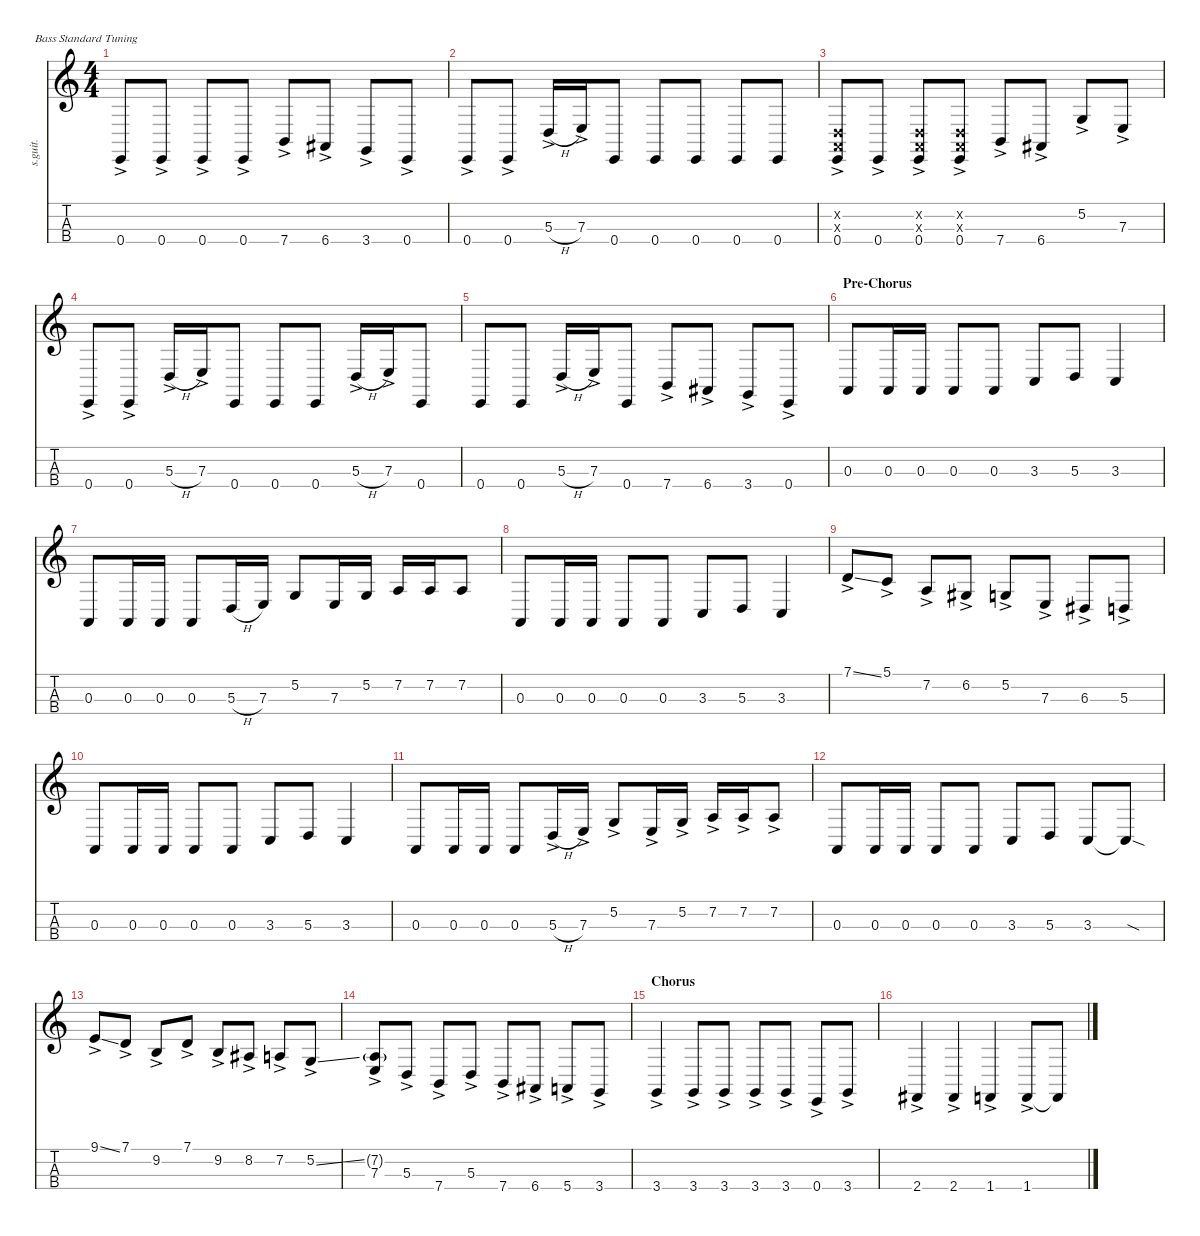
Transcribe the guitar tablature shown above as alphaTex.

\defaultSystemsLayout 4
\hideDynamics
\bracketExtendMode nobrackets
\track ("Cliff Burton - Bass" "s.guit.") {instrument electricbassfinger}
\staff {score tabs}
\tuning (G2 D2 A1 E1)
\ts (4 4)
\tempo (140 hide)
\clef g2
\ks c
0.4{ac}.8{lyrics (0 "") lyrics (1 "") lyrics (2 "") lyrics (3 "") lyrics (4 "") dy p} 0.4{ac}.8{lyrics (0 "") lyrics (1 "") lyrics (2 "") lyrics (3 "") lyrics (4 "")} 0.4{ac}.8{lyrics (0 "") lyrics (1 "") lyrics (2 "") lyrics (3 "") lyrics (4 "")} 0.4{ac}.8{lyrics (0 "") lyrics (1 "") lyrics (2 "") lyrics (3 "") lyrics (4 "")} 7.4{ac}.8{lyrics (0 "") lyrics (1 "") lyrics (2 "") lyrics (3 "") lyrics (4 "")} 6.4{ac acc #}.8{lyrics (0 "") lyrics (1 "") lyrics (2 "") lyrics (3 "") lyrics (4 "")} 3.4{ac}.8{lyrics (0 "") lyrics (1 "") lyrics (2 "") lyrics (3 "") lyrics (4 "")} 0.4{ac}.8{lyrics (0 "") lyrics (1 "") lyrics (2 "") lyrics (3 "") lyrics (4 "")} |
0.4{ac}.8{lyrics (0 "") lyrics (1 "") lyrics (2 "") lyrics (3 "") lyrics (4 "")} 0.4{ac}.8{lyrics (0 "") lyrics (1 "") lyrics (2 "") lyrics (3 "") lyrics (4 "")} 5.3{h ac}.16{lyrics (0 "") lyrics (1 "") lyrics (2 "") lyrics (3 "") lyrics (4 "")} 7.3{ac}.16{lyrics (0 "") lyrics (1 "") lyrics (2 "") lyrics (3 "") lyrics (4 "")} 0.4.8{lyrics (0 "") lyrics (1 "") lyrics (2 "") lyrics (3 "") lyrics (4 "") dy f} 0.4.8{lyrics (0 "") lyrics (1 "") lyrics (2 "") lyrics (3 "") lyrics (4 "")} 0.4.8{lyrics (0 "") lyrics (1 "") lyrics (2 "") lyrics (3 "") lyrics (4 "")} 0.4.8{lyrics (0 "") lyrics (1 "") lyrics (2 "") lyrics (3 "") lyrics (4 "")} 0.4.8{lyrics (0 "") lyrics (1 "") lyrics (2 "") lyrics (3 "") lyrics (4 "")} |
(0.2{ac x} 0.3{ac x} 0.4{ac}).8{lyrics (0 "") lyrics (1 "") lyrics (2 "") lyrics (3 "") lyrics (4 "") dy p} 0.4{ac}.8{lyrics (0 "") lyrics (1 "") lyrics (2 "") lyrics (3 "") lyrics (4 "")} (0.2{ac x} 0.3{ac x} 0.4).8{lyrics (0 "") lyrics (1 "") lyrics (2 "") lyrics (3 "") lyrics (4 "") dy f} (0.2{ac x} 0.3{ac x} 0.4{ac}).8{lyrics (0 "") lyrics (1 "") lyrics (2 "") lyrics (3 "") lyrics (4 "") dy p} 7.4{ac}.8{lyrics (0 "") lyrics (1 "") lyrics (2 "") lyrics (3 "") lyrics (4 "")} 6.4{ac acc #}.8{lyrics (0 "") lyrics (1 "") lyrics (2 "") lyrics (3 "") lyrics (4 "")} 5.2{ac}.8{lyrics (0 "") lyrics (1 "") lyrics (2 "") lyrics (3 "") lyrics (4 "")} 7.3{ac}.8{lyrics (0 "") lyrics (1 "") lyrics (2 "") lyrics (3 "") lyrics (4 "")} |
0.4{ac}.8{lyrics (0 "") lyrics (1 "") lyrics (2 "") lyrics (3 "") lyrics (4 "")} 0.4{ac}.8{lyrics (0 "") lyrics (1 "") lyrics (2 "") lyrics (3 "") lyrics (4 "")} 5.3{h ac}.16{lyrics (0 "") lyrics (1 "") lyrics (2 "") lyrics (3 "") lyrics (4 "")} 7.3{ac}.16{lyrics (0 "") lyrics (1 "") lyrics (2 "") lyrics (3 "") lyrics (4 "")} 0.4.8{lyrics (0 "") lyrics (1 "") lyrics (2 "") lyrics (3 "") lyrics (4 "") dy f} 0.4.8{lyrics (0 "") lyrics (1 "") lyrics (2 "") lyrics (3 "") lyrics (4 "")} 0.4.8{lyrics (0 "") lyrics (1 "") lyrics (2 "") lyrics (3 "") lyrics (4 "")} 5.3{h ac}.16{lyrics (0 "") lyrics (1 "") lyrics (2 "") lyrics (3 "") lyrics (4 "") dy p} 7.3{ac}.16{lyrics (0 "") lyrics (1 "") lyrics (2 "") lyrics (3 "") lyrics (4 "")} 0.4.8{lyrics (0 "") lyrics (1 "") lyrics (2 "") lyrics (3 "") lyrics (4 "") dy f} |
0.4.8{lyrics (0 "") lyrics (1 "") lyrics (2 "") lyrics (3 "") lyrics (4 "")} 0.4.8{lyrics (0 "") lyrics (1 "") lyrics (2 "") lyrics (3 "") lyrics (4 "")} 5.3{h ac}.16{lyrics (0 "") lyrics (1 "") lyrics (2 "") lyrics (3 "") lyrics (4 "") dy p} 7.3{ac}.16{lyrics (0 "") lyrics (1 "") lyrics (2 "") lyrics (3 "") lyrics (4 "")} 0.4.8{lyrics (0 "") lyrics (1 "") lyrics (2 "") lyrics (3 "") lyrics (4 "") dy f} 7.4{ac}.8{lyrics (0 "") lyrics (1 "") lyrics (2 "") lyrics (3 "") lyrics (4 "") dy p} 6.4{ac acc #}.8{lyrics (0 "") lyrics (1 "") lyrics (2 "") lyrics (3 "") lyrics (4 "")} 3.4{ac}.8{lyrics (0 "") lyrics (1 "") lyrics (2 "") lyrics (3 "") lyrics (4 "")} 0.4{ac}.8{lyrics (0 "") lyrics (1 "") lyrics (2 "") lyrics (3 "") lyrics (4 "")} |
\section ("" "Pre-Chorus")
0.3.8{lyrics (0 "") lyrics (1 "") lyrics (2 "") lyrics (3 "") lyrics (4 "") dy f} 0.3.16{lyrics (0 "") lyrics (1 "") lyrics (2 "") lyrics (3 "") lyrics (4 "")} 0.3.16{lyrics (0 "") lyrics (1 "") lyrics (2 "") lyrics (3 "") lyrics (4 "")} 0.3.8{lyrics (0 "") lyrics (1 "") lyrics (2 "") lyrics (3 "") lyrics (4 "")} 0.3.8{lyrics (0 "") lyrics (1 "") lyrics (2 "") lyrics (3 "") lyrics (4 "")} 3.3.8{lyrics (0 "") lyrics (1 "") lyrics (2 "") lyrics (3 "") lyrics (4 "")} 5.3.8{lyrics (0 "") lyrics (1 "") lyrics (2 "") lyrics (3 "") lyrics (4 "")} 3.3.4{lyrics (0 "") lyrics (1 "") lyrics (2 "") lyrics (3 "") lyrics (4 "")} |
0.3.8{lyrics (0 "") lyrics (1 "") lyrics (2 "") lyrics (3 "") lyrics (4 "")} 0.3.16{lyrics (0 "") lyrics (1 "") lyrics (2 "") lyrics (3 "") lyrics (4 "")} 0.3.16{lyrics (0 "") lyrics (1 "") lyrics (2 "") lyrics (3 "") lyrics (4 "")} 0.3.8{lyrics (0 "") lyrics (1 "") lyrics (2 "") lyrics (3 "") lyrics (4 "")} 5.3{h}.16{lyrics (0 "") lyrics (1 "") lyrics (2 "") lyrics (3 "") lyrics (4 "")} 7.3.16{lyrics (0 "") lyrics (1 "") lyrics (2 "") lyrics (3 "") lyrics (4 "")} 5.2.8{lyrics (0 "") lyrics (1 "") lyrics (2 "") lyrics (3 "") lyrics (4 "")} 7.3.16{lyrics (0 "") lyrics (1 "") lyrics (2 "") lyrics (3 "") lyrics (4 "")} 5.2.16{lyrics (0 "") lyrics (1 "") lyrics (2 "") lyrics (3 "") lyrics (4 "")} 7.2.16{lyrics (0 "") lyrics (1 "") lyrics (2 "") lyrics (3 "") lyrics (4 "")} 7.2.16{lyrics (0 "") lyrics (1 "") lyrics (2 "") lyrics (3 "") lyrics (4 "")} 7.2.8{lyrics (0 "") lyrics (1 "") lyrics (2 "") lyrics (3 "") lyrics (4 "")} |
0.3.8{lyrics (0 "") lyrics (1 "") lyrics (2 "") lyrics (3 "") lyrics (4 "")} 0.3.16{lyrics (0 "") lyrics (1 "") lyrics (2 "") lyrics (3 "") lyrics (4 "")} 0.3.16{lyrics (0 "") lyrics (1 "") lyrics (2 "") lyrics (3 "") lyrics (4 "")} 0.3.8{lyrics (0 "") lyrics (1 "") lyrics (2 "") lyrics (3 "") lyrics (4 "")} 0.3.8{lyrics (0 "") lyrics (1 "") lyrics (2 "") lyrics (3 "") lyrics (4 "")} 3.3.8{lyrics (0 "") lyrics (1 "") lyrics (2 "") lyrics (3 "") lyrics (4 "")} 5.3.8{lyrics (0 "") lyrics (1 "") lyrics (2 "") lyrics (3 "") lyrics (4 "")} 3.3.4{lyrics (0 "") lyrics (1 "") lyrics (2 "") lyrics (3 "") lyrics (4 "")} |
7.1{ss ac}.8{lyrics (0 "") lyrics (1 "") lyrics (2 "") lyrics (3 "") lyrics (4 "") dy p} 5.1{ac}.8{lyrics (0 "") lyrics (1 "") lyrics (2 "") lyrics (3 "") lyrics (4 "")} 7.2{ac}.8{lyrics (0 "") lyrics (1 "") lyrics (2 "") lyrics (3 "") lyrics (4 "")} 6.2{ac acc #}.8{lyrics (0 "") lyrics (1 "") lyrics (2 "") lyrics (3 "") lyrics (4 "")} 5.2{ac}.8{lyrics (0 "") lyrics (1 "") lyrics (2 "") lyrics (3 "") lyrics (4 "")} 7.3{ac}.8{lyrics (0 "") lyrics (1 "") lyrics (2 "") lyrics (3 "") lyrics (4 "")} 6.3{ac acc #}.8{lyrics (0 "") lyrics (1 "") lyrics (2 "") lyrics (3 "") lyrics (4 "")} 5.3{ac}.8{lyrics (0 "") lyrics (1 "") lyrics (2 "") lyrics (3 "") lyrics (4 "")} |
0.3.8{lyrics (0 "") lyrics (1 "") lyrics (2 "") lyrics (3 "") lyrics (4 "") dy f} 0.3.16{lyrics (0 "") lyrics (1 "") lyrics (2 "") lyrics (3 "") lyrics (4 "")} 0.3.16{lyrics (0 "") lyrics (1 "") lyrics (2 "") lyrics (3 "") lyrics (4 "")} 0.3.8{lyrics (0 "") lyrics (1 "") lyrics (2 "") lyrics (3 "") lyrics (4 "")} 0.3.8{lyrics (0 "") lyrics (1 "") lyrics (2 "") lyrics (3 "") lyrics (4 "")} 3.3.8{lyrics (0 "") lyrics (1 "") lyrics (2 "") lyrics (3 "") lyrics (4 "")} 5.3.8{lyrics (0 "") lyrics (1 "") lyrics (2 "") lyrics (3 "") lyrics (4 "")} 3.3.4{lyrics (0 "") lyrics (1 "") lyrics (2 "") lyrics (3 "") lyrics (4 "")} |
0.3.8{lyrics (0 "") lyrics (1 "") lyrics (2 "") lyrics (3 "") lyrics (4 "")} 0.3.16{lyrics (0 "") lyrics (1 "") lyrics (2 "") lyrics (3 "") lyrics (4 "")} 0.3.16{lyrics (0 "") lyrics (1 "") lyrics (2 "") lyrics (3 "") lyrics (4 "")} 0.3.8{lyrics (0 "") lyrics (1 "") lyrics (2 "") lyrics (3 "") lyrics (4 "")} 5.3{h ac}.16{lyrics (0 "") lyrics (1 "") lyrics (2 "") lyrics (3 "") lyrics (4 "") dy p} 7.3{ac}.16{lyrics (0 "") lyrics (1 "") lyrics (2 "") lyrics (3 "") lyrics (4 "")} 5.2{ac}.8{lyrics (0 "") lyrics (1 "") lyrics (2 "") lyrics (3 "") lyrics (4 "")} 7.3{ac}.16{lyrics (0 "") lyrics (1 "") lyrics (2 "") lyrics (3 "") lyrics (4 "")} 5.2{ac}.16{lyrics (0 "") lyrics (1 "") lyrics (2 "") lyrics (3 "") lyrics (4 "")} 7.2{ac}.16{lyrics (0 "") lyrics (1 "") lyrics (2 "") lyrics (3 "") lyrics (4 "")} 7.2{ac}.16{lyrics (0 "") lyrics (1 "") lyrics (2 "") lyrics (3 "") lyrics (4 "")} 7.2{ac}.8{lyrics (0 "") lyrics (1 "") lyrics (2 "") lyrics (3 "") lyrics (4 "")} |
0.3.8{lyrics (0 "") lyrics (1 "") lyrics (2 "") lyrics (3 "") lyrics (4 "") dy f} 0.3.16{lyrics (0 "") lyrics (1 "") lyrics (2 "") lyrics (3 "") lyrics (4 "")} 0.3.16{lyrics (0 "") lyrics (1 "") lyrics (2 "") lyrics (3 "") lyrics (4 "")} 0.3.8{lyrics (0 "") lyrics (1 "") lyrics (2 "") lyrics (3 "") lyrics (4 "")} 0.3.8{lyrics (0 "") lyrics (1 "") lyrics (2 "") lyrics (3 "") lyrics (4 "")} 3.3.8{lyrics (0 "") lyrics (1 "") lyrics (2 "") lyrics (3 "") lyrics (4 "")} 5.3.8{lyrics (0 "") lyrics (1 "") lyrics (2 "") lyrics (3 "") lyrics (4 "")} 3.3.8{lyrics (0 "") lyrics (1 "") lyrics (2 "") lyrics (3 "") lyrics (4 "")} 3.3{sod t}.8{lyrics (0 "") lyrics (1 "") lyrics (2 "") lyrics (3 "") lyrics (4 "")} |
9.1{ss ac}.8{lyrics (0 "") lyrics (1 "") lyrics (2 "") lyrics (3 "") lyrics (4 "") dy p} 7.1{ac}.8{lyrics (0 "") lyrics (1 "") lyrics (2 "") lyrics (3 "") lyrics (4 "")} 9.2{ac}.8{lyrics (0 "") lyrics (1 "") lyrics (2 "") lyrics (3 "") lyrics (4 "")} 7.1{ac}.8{lyrics (0 "") lyrics (1 "") lyrics (2 "") lyrics (3 "") lyrics (4 "")} 9.2{ac}.8{lyrics (0 "") lyrics (1 "") lyrics (2 "") lyrics (3 "") lyrics (4 "")} 8.2{ac acc #}.8{lyrics (0 "") lyrics (1 "") lyrics (2 "") lyrics (3 "") lyrics (4 "")} 7.2{ac}.8{lyrics (0 "") lyrics (1 "") lyrics (2 "") lyrics (3 "") lyrics (4 "")} 5.2{ss ac}.8{lyrics (0 "") lyrics (1 "") lyrics (2 "") lyrics (3 "") lyrics (4 "")} |
(7.2{g} 7.3{ac}).8{lyrics (0 "") lyrics (1 "") lyrics (2 "") lyrics (3 "") lyrics (4 "") dy mf} 5.3{ac}.8{lyrics (0 "") lyrics (1 "") lyrics (2 "") lyrics (3 "") lyrics (4 "") dy p} 7.4{ac}.8{lyrics (0 "") lyrics (1 "") lyrics (2 "") lyrics (3 "") lyrics (4 "")} 5.3{ac}.8{lyrics (0 "") lyrics (1 "") lyrics (2 "") lyrics (3 "") lyrics (4 "")} 7.4{ac}.8{lyrics (0 "") lyrics (1 "") lyrics (2 "") lyrics (3 "") lyrics (4 "")} 6.4{ac acc #}.8{lyrics (0 "") lyrics (1 "") lyrics (2 "") lyrics (3 "") lyrics (4 "")} 5.4{ac}.8{lyrics (0 "") lyrics (1 "") lyrics (2 "") lyrics (3 "") lyrics (4 "")} 3.4{ac}.8{lyrics (0 "") lyrics (1 "") lyrics (2 "") lyrics (3 "") lyrics (4 "")} |
\section ("" "Chorus")
3.4{ac}.4{lyrics (0 "") lyrics (1 "") lyrics (2 "") lyrics (3 "") lyrics (4 "")} 3.4{ac}.8{lyrics (0 "") lyrics (1 "") lyrics (2 "") lyrics (3 "") lyrics (4 "")} 3.4{ac}.8{lyrics (0 "") lyrics (1 "") lyrics (2 "") lyrics (3 "") lyrics (4 "")} 3.4{ac}.8{lyrics (0 "") lyrics (1 "") lyrics (2 "") lyrics (3 "") lyrics (4 "")} 3.4{ac}.8{lyrics (0 "") lyrics (1 "") lyrics (2 "") lyrics (3 "") lyrics (4 "")} 0.4{ac}.8{lyrics (0 "") lyrics (1 "") lyrics (2 "") lyrics (3 "") lyrics (4 "")} 3.4{ac}.8{lyrics (0 "") lyrics (1 "") lyrics (2 "") lyrics (3 "") lyrics (4 "")} |
2.4{ac acc #}.4{lyrics (0 "") lyrics (1 "") lyrics (2 "") lyrics (3 "") lyrics (4 "")} 2.4{ac acc #}.4{lyrics (0 "") lyrics (1 "") lyrics (2 "") lyrics (3 "") lyrics (4 "")} 1.4{ac}.4{lyrics (0 "") lyrics (1 "") lyrics (2 "") lyrics (3 "") lyrics (4 "")} 1.4{ac}.8{lyrics (0 "") lyrics (1 "") lyrics (2 "") lyrics (3 "") lyrics (4 "")} 1.4{ss t}.8{lyrics (0 "") lyrics (1 "") lyrics (2 "") lyrics (3 "") lyrics (4 "") dy f}
